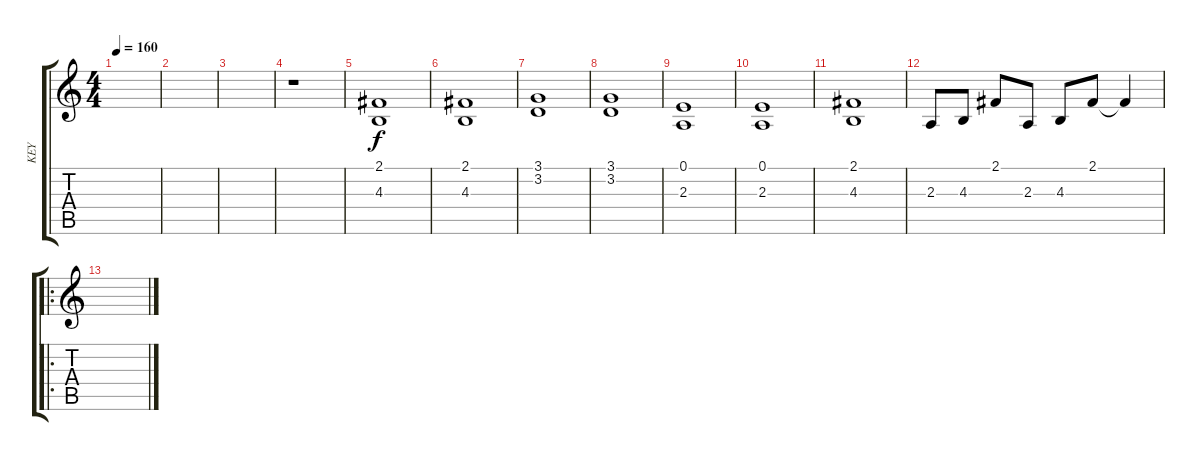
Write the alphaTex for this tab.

\track ("KEY" "KEY") {instrument stringensemble1}
\staff {score tabs}
\tuning (E4 B3 G3 D3 A2 E2) {hide}
\ts (4 4)
\tempo 160
\clef g2
\ks c
|
|
|
r.1 |
(2.1 4.3).1 |
(2.1 4.3).1 |
(3.1 3.2).1 |
(3.1 3.2).1 |
(0.1 2.3).1 |
(0.1 2.3).1 |
(2.1 4.3).1 |
2.3.8 4.3.8 2.1.8 2.3.8 4.3.8 2.1.8 2.1{t}.4{dy f} |
\ro
